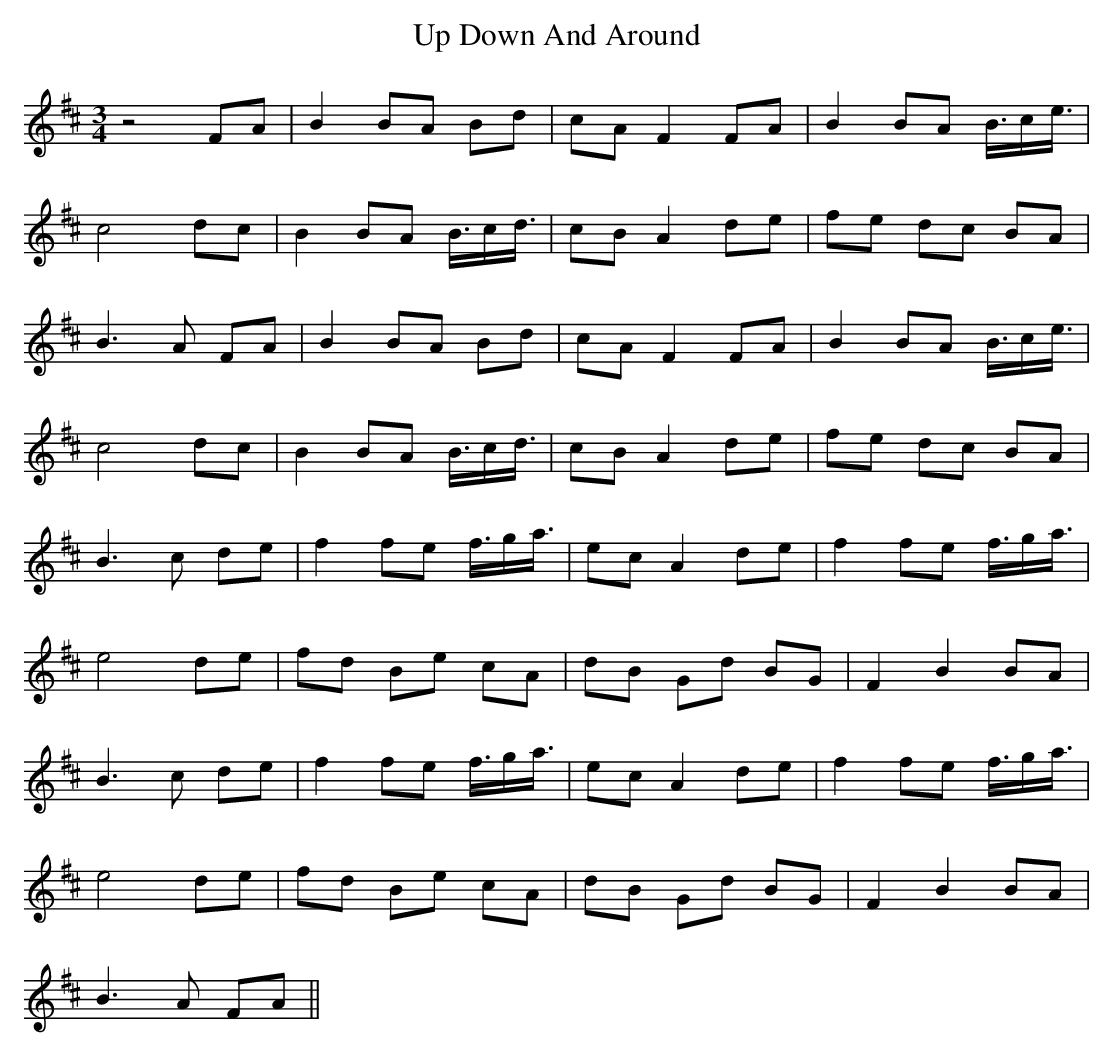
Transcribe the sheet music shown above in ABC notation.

X:1
T: Up Down And Around
M: 3/4
L: 1/8
K: Bmin
z4 FA |B2 BA Bd |cA F2 FA |B2 BA B3/4c/e3/4 |
c4 dc |B2 BA B3/4c/d3/4 |cB A2 de |fe dc BA |
B3 A FA |B2 BA Bd |cA F2 FA |B2 BA B3/4c/e3/4 |
c4 dc |B2 BA B3/4c/d3/4 |cB A2 de |fe dc BA |
B3 c de |f2 fe f3/4g/a3/4 |ec A2 de |f2 fe f3/4g/a3/4 |
e4 de |fd Be cA |dB Gd BG |F2 B2 BA |
B3 c de |f2 fe f3/4g/a3/4 |ec A2 de |f2 fe f3/4g/a3/4 |
e4 de |fd Be cA |dB Gd BG |F2 B2 BA |
B3 A FA ||
